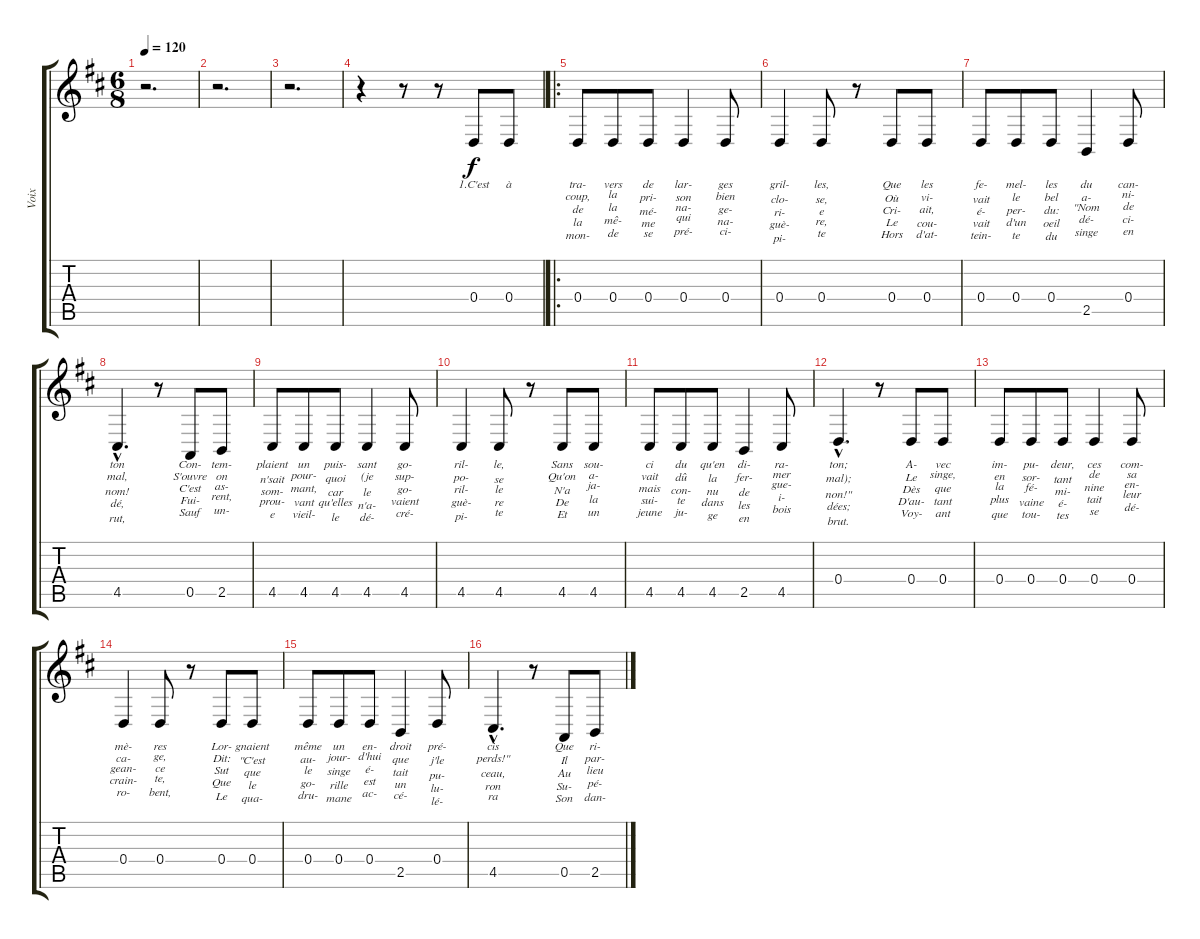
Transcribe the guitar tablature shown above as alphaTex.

\track ("Voix" "Voix") {instrument voiceoohs}
\staff {score tabs}
\tuning (E4 B3 G3 D3 A2 E2) {hide}
\ts (6 8)
\tempo 120
\clef g2
\ks d
r.2{d dy f instrument voiceoohs} |
r.2{d} |
r.2{d} |
r.4 r.8 r.8 0.4.8{lyrics (0 "1.C'est") lyrics (1 "") lyrics (2 "") lyrics (3 "") lyrics (4 "")} 0.4.8{lyrics (0 "à") lyrics (1 "") lyrics (2 "") lyrics (3 "") lyrics (4 "")} |
\ro
0.4.8{lyrics (0 "tra-") lyrics (1 "coup,") lyrics (2 "de") lyrics (3 "la") lyrics (4 "mon-")} 0.4.8{lyrics (0 "vers") lyrics (1 "la") lyrics (2 "la") lyrics (3 "mê-") lyrics (4 "de")} 0.4.8{lyrics (0 "de") lyrics (1 "pri-") lyrics (2 "mé-") lyrics (3 "me") lyrics (4 "se")} 0.4.4{lyrics (0 "lar-") lyrics (1 "son") lyrics (2 "na-") lyrics (3 "qui") lyrics (4 "pré-")} 0.4.8{lyrics (0 "ges") lyrics (1 "bien") lyrics (2 "ge-") lyrics (3 "na-") lyrics (4 "ci-")} |
0.4.4{lyrics (0 "gril-") lyrics (1 "clo-") lyrics (2 "ri-") lyrics (3 "guè-") lyrics (4 "pi-")} 0.4.8{lyrics (0 "les,") lyrics (1 "se,") lyrics (2 "e") lyrics (3 "re,") lyrics (4 "te")} r.8 0.4.8{lyrics (0 "Que") lyrics (1 "Où") lyrics (2 "Cri-") lyrics (3 "Le") lyrics (4 "Hors")} 0.4.8{lyrics (0 "les") lyrics (1 "vi-") lyrics (2 "ait,") lyrics (3 "cou-") lyrics (4 "d'at-")} |
0.4.8{lyrics (0 "fe-") lyrics (1 "vait") lyrics (2 "é-") lyrics (3 "vait") lyrics (4 "tein-")} 0.4.8{lyrics (0 "mel-") lyrics (1 "le") lyrics (2 "per-") lyrics (3 "d'un") lyrics (4 "te")} 0.4.8{lyrics (0 "les") lyrics (1 "bel") lyrics (2 "du:") lyrics (3 "oeil") lyrics (4 "du")} 2.5.4{lyrics (0 "du") lyrics (1 "a-") lyrics (2 "\"Nom") lyrics (3 "dé-") lyrics (4 "singe")} 0.4.8{lyrics (0 "can-") lyrics (1 "ni-") lyrics (2 "de") lyrics (3 "ci-") lyrics (4 "en")} |
4.5{hac}.4{d lyrics (0 "ton") lyrics (1 "mal,") lyrics (2 "nom!") lyrics (3 "dé,") lyrics (4 "rut,")} r.8 0.5.8{lyrics (0 "Con-") lyrics (1 "S'ouvre") lyrics (2 "C'est") lyrics (3 "Fui-") lyrics (4 "Sauf")} 2.5.8{lyrics (0 "tem-") lyrics (1 "on") lyrics (2 "as-") lyrics (3 "rent,") lyrics (4 "un-")} |
4.5.8{lyrics (0 "plaient") lyrics (1 "n'sait") lyrics (2 "som-") lyrics (3 "prou-") lyrics (4 "e")} 4.5.8{lyrics (0 "un") lyrics (1 "pour-") lyrics (2 "mant,") lyrics (3 "vant") lyrics (4 "vieil-")} 4.5.8{lyrics (0 "puis-") lyrics (1 "quoi") lyrics (2 "car") lyrics (3 "qu'elles") lyrics (4 "le")} 4.5.4{lyrics (0 "sant") lyrics (1 "(je") lyrics (2 "le") lyrics (3 "n'a-") lyrics (4 "dé-")} 4.5.8{lyrics (0 "go-") lyrics (1 "sup-") lyrics (2 "go-") lyrics (3 "vaient") lyrics (4 "cré-")} |
4.5.4{lyrics (0 "ril-") lyrics (1 "po-") lyrics (2 "ril-") lyrics (3 "guè-") lyrics (4 "pi-")} 4.5.8{lyrics (0 "le,") lyrics (1 "se") lyrics (2 "le") lyrics (3 "re") lyrics (4 "te")} r.8 4.5.8{lyrics (0 "Sans") lyrics (1 "Qu'on") lyrics (2 "N'a") lyrics (3 "De") lyrics (4 "Et")} 4.5.8{lyrics (0 "sou-") lyrics (1 "a-") lyrics (2 "ja-") lyrics (3 "la") lyrics (4 "un")} |
4.5.8{lyrics (0 "ci") lyrics (1 "vait") lyrics (2 "mais") lyrics (3 "sui-") lyrics (4 "jeune")} 4.5.8{lyrics (0 "du") lyrics (1 "dû") lyrics (2 "con-") lyrics (3 "te") lyrics (4 "ju-")} 4.5.8{lyrics (0 "qu'en") lyrics (1 "la") lyrics (2 "nu") lyrics (3 "dans") lyrics (4 "ge")} 2.5.4{lyrics (0 "di-") lyrics (1 "fer-") lyrics (2 "de") lyrics (3 "les") lyrics (4 "en")} 4.5.8{lyrics (0 "ra-") lyrics (1 "mer") lyrics (2 "gue-") lyrics (3 "i-") lyrics (4 "bois")} |
0.4{hac}.4{d lyrics (0 "ton;") lyrics (1 "mal);") lyrics (2 "non!\"") lyrics (3 "dées;") lyrics (4 "brut.")} r.8 0.4.8{lyrics (0 "A-") lyrics (1 "Le") lyrics (2 "Dès") lyrics (3 "D'au-") lyrics (4 "Voy-")} 0.4.8{lyrics (0 "vec") lyrics (1 "singe,") lyrics (2 "que") lyrics (3 "tant") lyrics (4 "ant")} |
0.4.8{lyrics (0 "im-") lyrics (1 "en") lyrics (2 "la") lyrics (3 "plus") lyrics (4 "que")} 0.4.8{lyrics (0 "pu-") lyrics (1 "sor-") lyrics (2 "fé-") lyrics (3 "vaine") lyrics (4 "tou-")} 0.4.8{lyrics (0 "deur,") lyrics (1 "tant") lyrics (2 "mi-") lyrics (3 "é-") lyrics (4 "tes")} 0.4.4{lyrics (0 "ces") lyrics (1 "de") lyrics (2 "nine") lyrics (3 "tait") lyrics (4 "se")} 0.4.8{lyrics (0 "com-") lyrics (1 "sa") lyrics (2 "en-") lyrics (3 "leur") lyrics (4 "dé-")} |
0.4.4{lyrics (0 "mè-") lyrics (1 "ca-") lyrics (2 "gean-") lyrics (3 "crain-") lyrics (4 "ro-")} 0.4.8{lyrics (0 "res") lyrics (1 "ge,") lyrics (2 "ce") lyrics (3 "te,") lyrics (4 "bent,")} r.8 0.4.8{lyrics (0 "Lor-") lyrics (1 "Dit:") lyrics (2 "Sut") lyrics (3 "Que") lyrics (4 "Le")} 0.4.8{lyrics (0 "gnaient") lyrics (1 "\"C'est") lyrics (2 "que") lyrics (3 "le") lyrics (4 "qua-")} |
0.4.8{lyrics (0 "même") lyrics (1 "au-") lyrics (2 "le") lyrics (3 "go-") lyrics (4 "dru-")} 0.4.8{lyrics (0 "un") lyrics (1 "jour-") lyrics (2 "singe") lyrics (3 "rille") lyrics (4 "mane")} 0.4.8{lyrics (0 "en-") lyrics (1 "d'hui") lyrics (2 "é-") lyrics (3 "est") lyrics (4 "ac-")} 2.5.4{lyrics (0 "droit") lyrics (1 "que") lyrics (2 "tait") lyrics (3 "un") lyrics (4 "cé-")} 0.4.8{lyrics (0 "pré-") lyrics (1 "j'le") lyrics (2 "pu-") lyrics (3 "lu-") lyrics (4 "lé-")} |
4.5{hac}.4{d lyrics (0 "cis") lyrics (1 "perds!\"") lyrics (2 "ceau,") lyrics (3 "ron") lyrics (4 "ra")} r.8 0.5.8{lyrics (0 "Que") lyrics (1 "Il") lyrics (2 "Au") lyrics (3 "Su-") lyrics (4 "Son")} 2.5.8{lyrics (0 "ri-") lyrics (1 "par-") lyrics (2 "lieu") lyrics (3 "pé-") lyrics (4 "dan-")}
